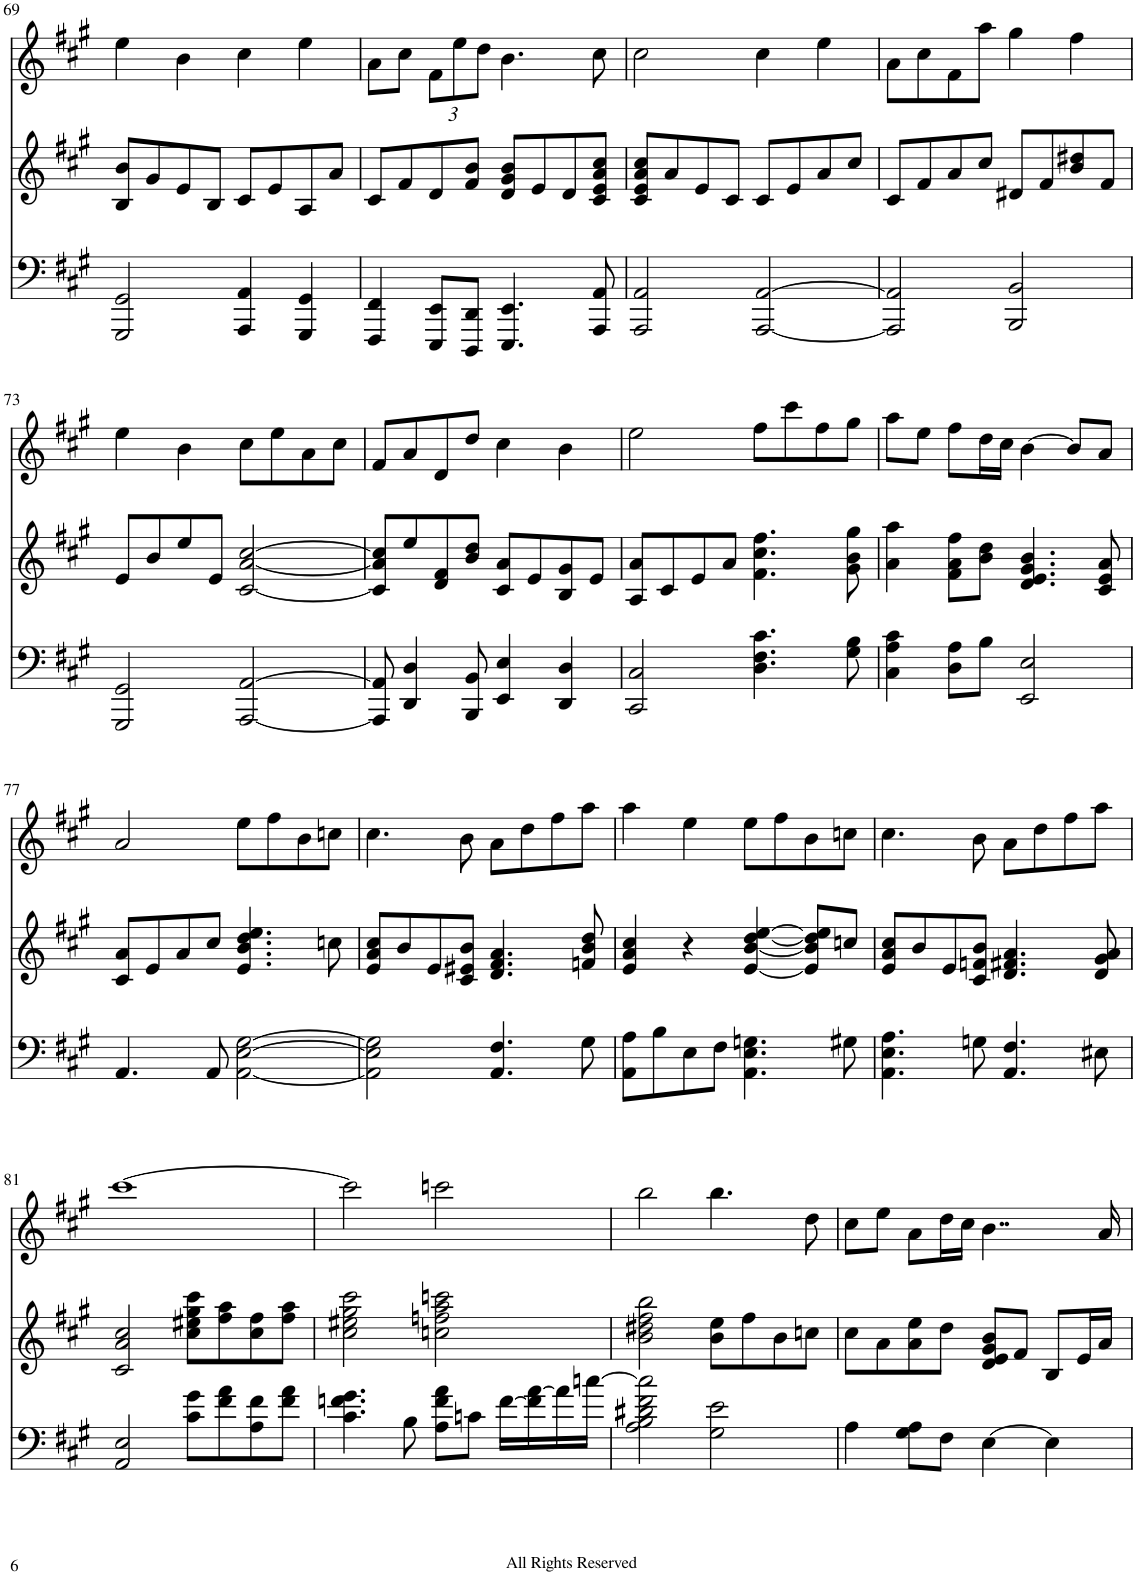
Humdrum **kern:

**kern	**kern	**kern
*part3	*part2	*part1
*staff3	*staff2	*staff1
*I"Staff-2	*I"Staff-1	*I"Staff
!!LO:PB:g=z
*clefF4	*clefG2	*clefG2
*k[f#c#g#]	*k[f#c#g#]	*k[f#c#g#]
*M4/4	*M4/4	*M4/4
=69	=69	=69
2GGG#/ 2GG#/	8B/ 8b/L	4ee\
.	8g#/	.
.	8e/	4b\
.	8B/J	.
4AAA/ 4AA/	8c#/L	4cc#\
.	8e/	.
4GGG#/ 4GG#/	8A/	4ee\
.	8a/J	.
=70	=70	=70
4FFF#/ 4FF#/	8c#/L	8a\L
.	8f#/	8cc#\J
*	*	*Xbrackettup
8EEE/ 8EE/L	8d/	12f#\L
.	.	12ee\
8DDD/ 8DD/J	8f#/ 8b/J	.
.	.	12dd\J
4.EEE/ 4.EE/	8d/ 8g#/ 8b/L	4.b\
.	8e/	.
.	8d/	.
8AAA/ 8AA/	8c#/ 8e/ 8a/ 8cc#/J	8cc#\
=71	=71	=71
2AAA/ 2AA/	8c#/ 8e/ 8a/ 8cc#/L	2cc#\
.	8a/	.
.	8e/	.
.	8c#/J	.
[2AAA/ [2AA/	8c#/L	4cc#\
.	8e/	.
.	8a/	4ee\
.	8cc#/J	.
=72	=72	=72
2AAA/] 2AA/]	8c#/L	8a\L
.	8f#/	8cc#\
.	8a/	8f#\
.	8cc#/J	8aa\J
2BBB/ 2BB/	8d#X/L	4gg#\
.	8f#/	.
.	8b/ 8dd#X/	4ff#\
.	8f#/J	.
!!LO:LB:g=z
=73	=73	=73
2GGG#/ 2GG#/	8e/L	4ee\
.	8b/	.
.	8ee/	4b\
.	8e/J	.
[2AAA/ [2AA/	[2c#/ [2a/ [2cc#/	8cc#\L
.	.	8ee\
.	.	8a\
.	.	8cc#\J
=74	=74	=74
8AAA/] 8AA/]	8c#/] 8a/] 8cc#/]L	8f#/L
4DD/ 4D/	8ee/	8a/
.	8d/ 8f#/	8d/
8BBB/ 8BB/	8b/ 8dd/J	8dd/J
4EE/ 4E/	8c#/ 8a/L	4cc#\
.	8e/	.
4DD/ 4D/	8B/ 8g#/	4b\
.	8e/J	.
=75	=75	=75
2CC#/ 2C#/	8A/ 8a/L	2ee\
.	8c#/	.
.	8e/	.
.	8a/J	.
4.D\ 4.F#\ 4.c#\	4.f#\ 4.cc#\ 4.ff#\	8ff#\L
.	.	8ccc#\
.	.	8ff#\
8G#\ 8B\	8g#\ 8b\ 8gg#\	8gg#\J
=76	=76	=76
4C#\ 4A\ 4c#\	4a\ 4aa\	8aa\L
.	.	8ee\J
8D\ 8A\L	8f#\ 8a\ 8ff#\L	8ff#\L
8B\J	8b\ 8dd\J	16dd\L
.	.	16cc#\JJ
2EE/ 2E/	4.d/ 4.e/ 4.g#/ 4.b/	[4b\
.	.	8b/L]
.	8c#/ 8e/ 8a/	8a/J
!!LO:LB:g=z
=77	=77	=77
4.AA/	8c#/ 8a/L	2a/
.	8e/	.
.	8a/	.
8AA/	8cc#/J	.
[2AA\ [2E\ [2G#\	4.e/ 4.b/ 4.dd/ 4.ee/	8ee\L
.	.	8ff#\
.	.	8b\
.	8ccn\	8ccn\J
=78	=78	=78
2AA\ 2E\] 2G#\	8e/ 8a/ 8cc#/L	4.cc#\
.	8b/	.
.	8e/	.
.	8c#/ 8e#X/ 8b/J	8b\
4.AA/ 4.F#/	4.d/ 4.f#/ 4.a/	8a\L
.	.	8dd\
.	.	8ff#\
8G#\	8fn/ 8b/ 8dd/	8aa\J
=79	=79	=79
8AA\ 8A\L	4e/ 4a/ 4cc#/	4aa\
8B\	.	.
8E\	4r	4ee\
8F#\J	.	.
4.AA\ 4.E\ 4.Gn\	[4e/ [4b/ [4dd/ [4ee/	8ee\L
.	.	8ff#\
.	8e/] 8b/] 8dd/] 8ee/]L	8b\
8G#X\	8ccn/J	8ccn\J
=80	=80	=80
4.AA\ 4.E\ 4.A\	8e/ 8a/ 8cc#/L	4.cc#\
.	8b/	.
.	8e/	.
8Gn\	8c#/ 8fn/ 8b/J	8b\
4.AA/ 4.F#/	4.d/ 4.f#X/ 4.a/	8a\L
.	.	8dd\
.	.	8ff#\
8E#X\	8d/ 8g#/ 8a/	8aa\J
!!LO:LB:g=z
=81	=81	=81
2AA/ 2E/	2c#/ 2a/ 2cc#/	[1ccc#
8c#\ 8g#\L	8cc#\ 8ee#X\ 8gg#\ 8ccc#\L	.
8f#\ 8a\	8ff#\ 8aa\	.
8A\ 8f#\	8cc#\ 8ff#\	.
8f#\ 8a\J	8ff#\ 8aa\J	.
=82	=82	=82
4.c#\ 4.fn\ 4.g#\	2cc#\ 2ee#X\ 2gg#\ 2ccc#\	2ccc#\]
8B\	.	.
8A\ 8f\ 8a\L	2ccn\ 2ffn\ 2aa\ 2cccn\	2cccn\
8cn\J	.	.
[16f\LL	.	.
16f\] [16a\	.	.
16a\]	.	.
[16ccn\JJ	.	.
=83	=83	=83
2A\ 2B\ 2d#X\ 2f#\ 2cc\]	2b\ 2dd#X\ 2ff#\ 2bb\	2bb\
2G#\ 2e\	8b\ 8ee\L	4.bb\
.	8ff#\	.
.	8b\	.
.	8ccn\J	8dd\
=84	=84	=84
4A\	8cc#\L	8cc#\L
.	8a\	8ee\J
8G#\ 8A\L	8a\ 8ee\	8a\L
8F#\J	8dd\J	16dd\L
.	.	16cc#\JJ
[4E\	8d/ 8e/ 8g#/ 8b/L	4..b\
.	8f#/J	.
4E\]	8B/L	.
.	16e/L	.
.	16a/JJ	16a/
=	=	=
*-	*-	*-
